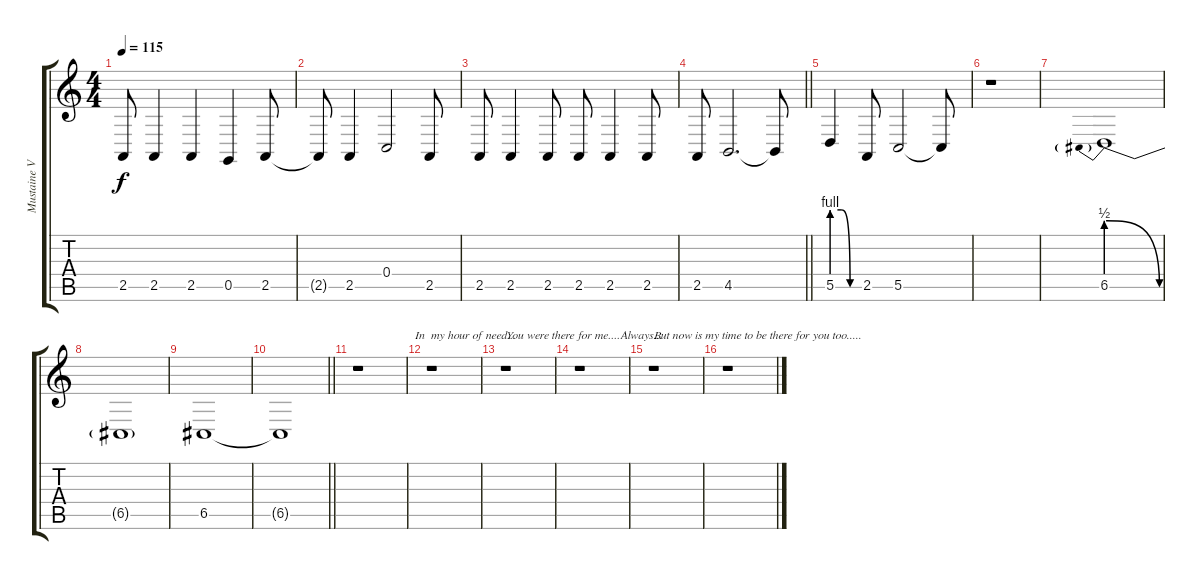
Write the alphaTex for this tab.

\track ("Mustaine Voice " "Mustaine V") {instrument altosax}
\staff {score tabs}
\tuning (D4 A3 F3 C3 G2 D2) {hide}
\ts (4 4)
\tempo 115
\clef g2
\ks c
2.5{t}.8{dy f} 2.5.4 2.5.4 0.5.4 2.5.8 |
2.5{t}.8 2.5.4 0.4.2 2.5.8 |
2.5.8 2.5.4 2.5.8 2.5.8 2.5.4 2.5.8 |
\barLineRight lightlight
2.5.8 4.5.2{d} 4.5{t}.8 |
5.5{be (custom 0 4 20 4 40 0 60 0)}.4 2.5.8 5.5.2 5.5{t}.8 |
r.1 |
6.5{be (prebendrelease 0 2 60 0)}.1 |
6.5{t}.1 |
6.5.1 |
\barLineRight lightlight
6.5{t}.1 |
r.1{txt "                   In  my hour of need..."} |
r.1 |
r.1{txt "You were there for me....Always..."} |
r.1 |
r.1{txt "But now is my time to be there for you too....."} |
r.1
